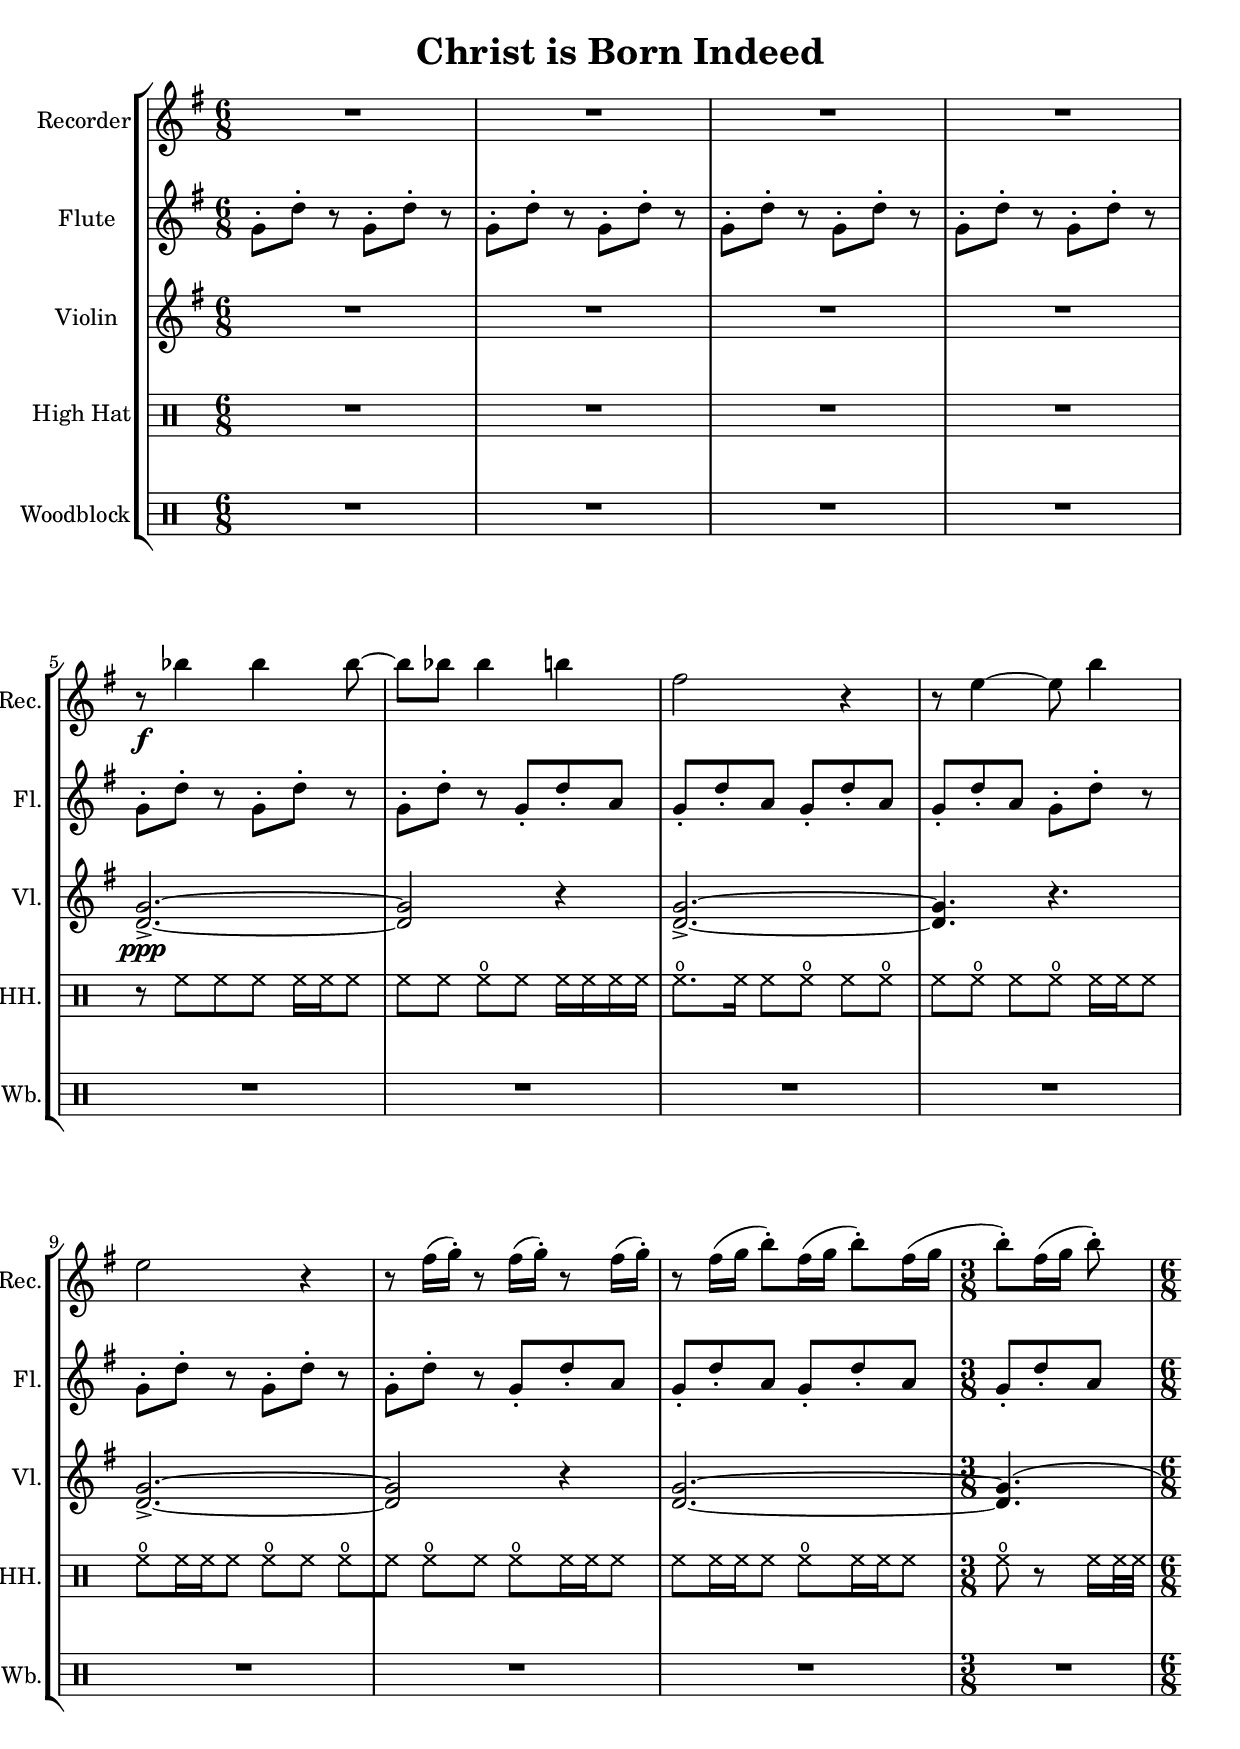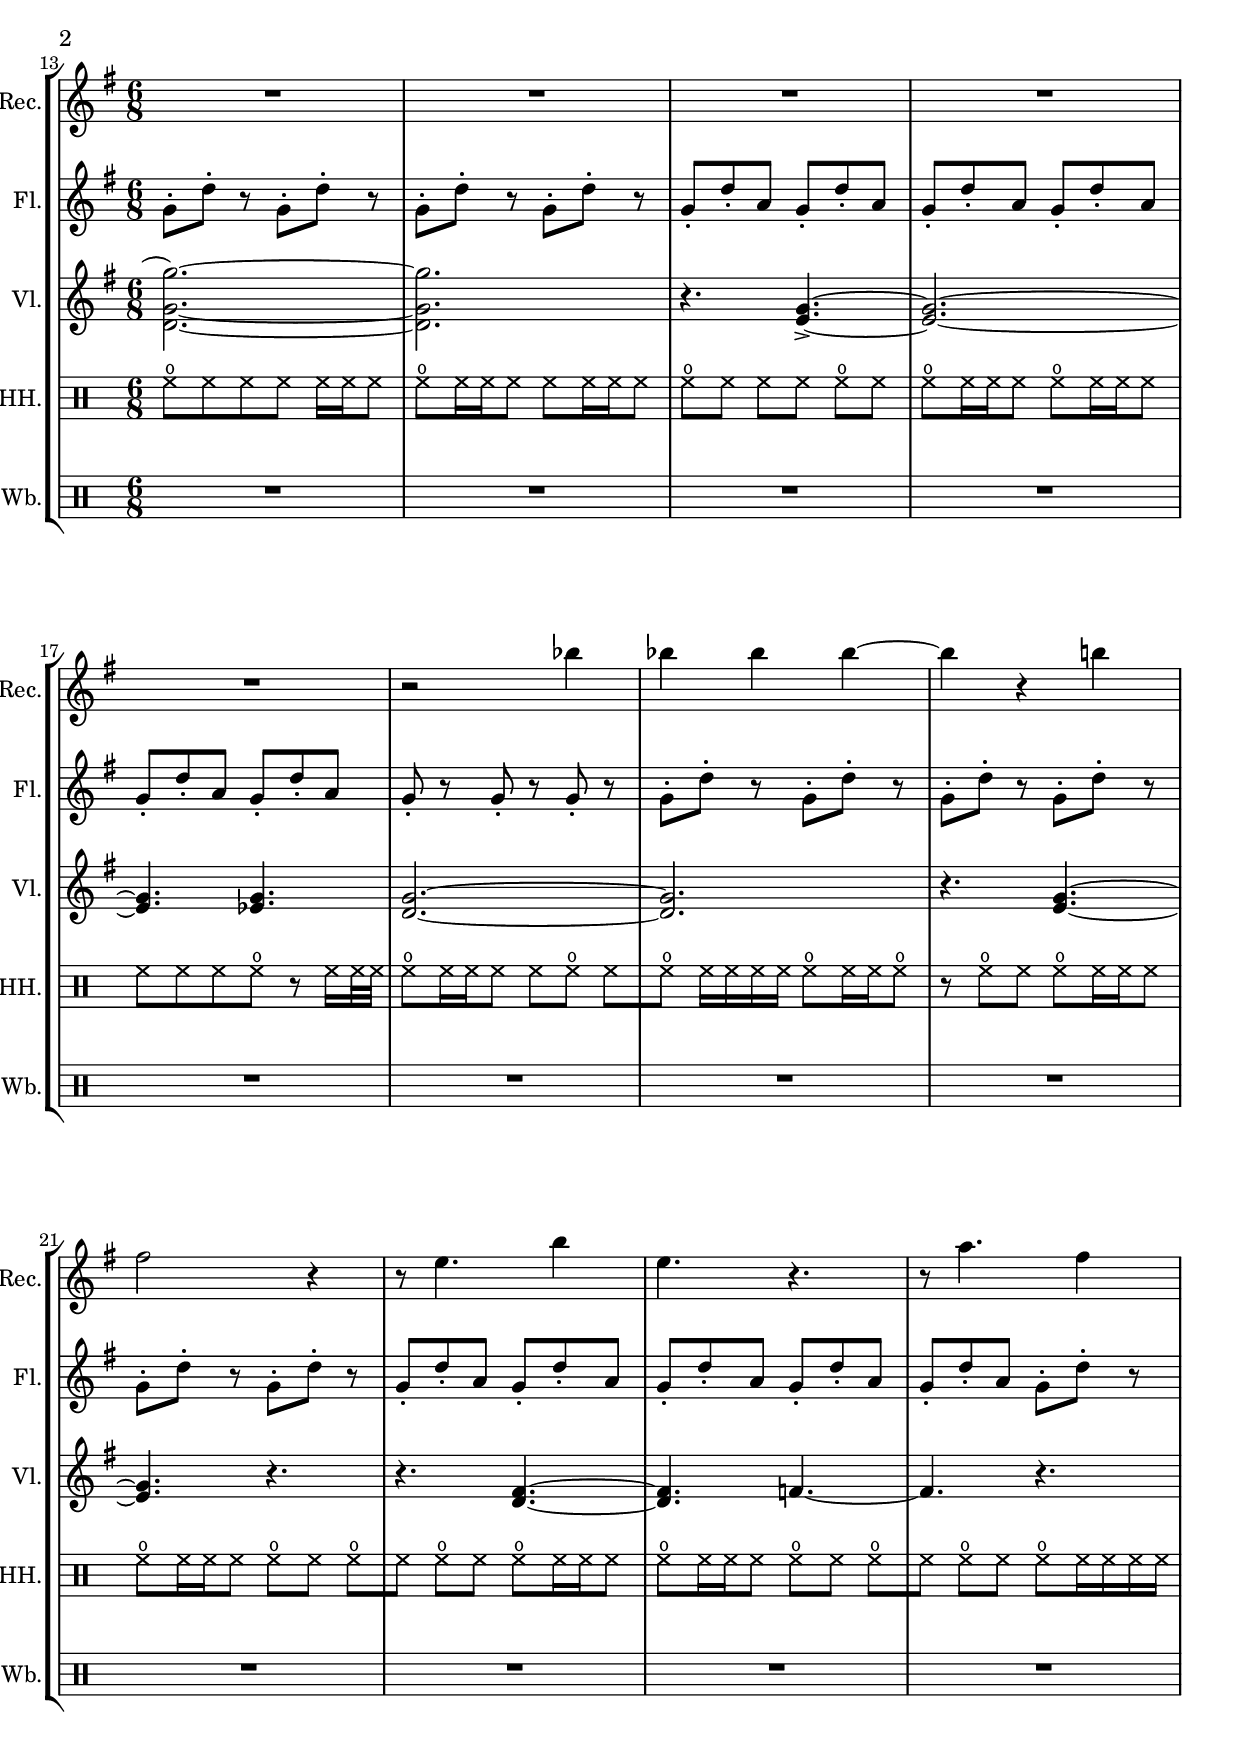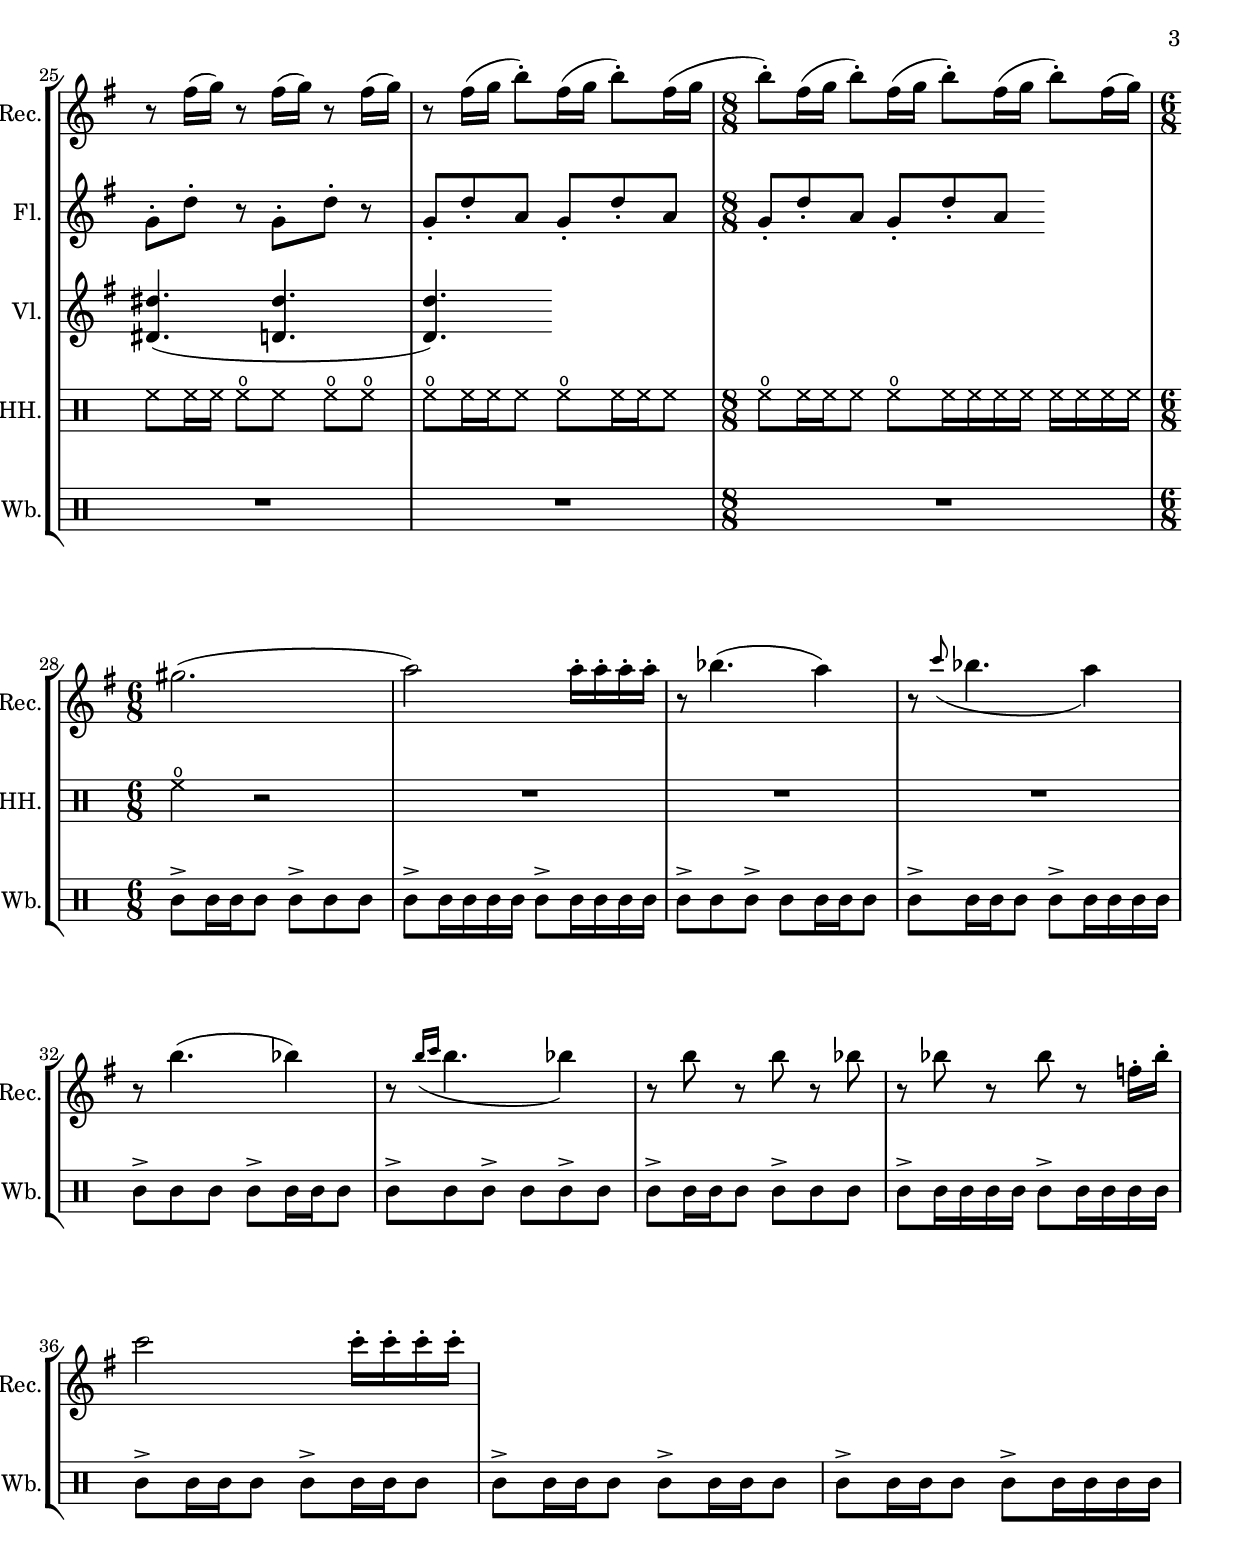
\version "2.20.0"  % necessary for upgrading to future LilyPond versions.

\header{
  title = "Christ is Born Indeed"
}

\score {
  \new StaffGroup <<
    \new Staff \with {
      instrumentName = "Recorder"
      shortInstrumentName = "Rec."
      midiInstrument = #"recorder"
    } \relative c''' {
      \key g \major
      \clef treble
      \time 6/8
      \repeat unfold 4 { R2. }
      \break
      % 5
      r8\f bes4 bes bes8~
      bes8 bes8 bes4 b4
      fis2 r4
      r8 e4~ e8 b'4
      \break
      
      % 9
      e,2 r4
      \repeat unfold 3 { r8 fis16( g-.) }
      r8 fis16([ g] b8-.[) fis16( g] b8-.[) fis16( g]
      \time 3/8
      b8-.)[ fis16( g] b8-.)
      \break
      
      % 13
      \time 6/8
      \repeat unfold 5 { R2. }
      % 18
      r2 bes4
      % 19
      bes4 bes bes~
      % 20
      bes4 r b
      % 21
      fis2 r4
      % 22
      r8 e4. b'4
      % 23
      e,4. r4.
      % 24
      r8 a4. fis4
      \break

      % 25
      \repeat unfold 3 { r8 fis16([ g]) }
      % 26
      r8 fis16([ g] b8-.[) fis16( g] b8-.[) fis16( g]
      % 27
      \time 8/8
      b8-.[) fis16( g] b8-.[) fis16( g] b8-.[) fis16( g] b8-.[) fis16( g])
      \break

      % 28
      \time 6/8
      gis2.(
      % 29
      a2) a16-. a-. a-. a-.
      % 30
      r8 bes4.( a4)
      % 31
      r8 \grace c8( bes4. a4)
      \break
      
      % 32
      r8 b4.( bes4)
      % 33
      r8 \grace { b16( c } b4. bes4)
      % 34
      r8 b r b8 r bes
      % 35
      r bes r bes r f16-. bes-.
      \break

      % 36
      c2 c16-. c-. c-. c-.
    } 
    % End Recorder

    \new Staff \with {
      instrumentName = "Flute"
      shortInstrumentName = "Fl."
      midiInstrument = #"flute"
    } \relative c'' {
      \key g \major
      \clef treble
      \time 6/8
      \repeat unfold 11 { g8-.[ d'-.] r }
      \repeat unfold 4 { g,-. d'-. a }
      % 9
      \repeat unfold 4 { g-.[ d'-.] r }
      \repeat unfold 4 { g,-. d'-. a }
      % 13
      \repeat unfold 4 { g-.[ d'-.] r }
      \repeat unfold 6 { g,-. d'-. a }
      g8-. r g-. r g-. r
      \repeat unfold 6 { g-.[ d'-.] r }
      \repeat unfold 5 { g,-. d'-. a }
      \repeat unfold 3 { g-.[ d'-.] r }
      \repeat unfold 4 { g,-.[ d'-. a] }
    }
    % End Flute

    \new Staff \with {
      instrumentName = "Violin"
      shortInstrumentName = "Vl."
      midiInstrument = #"violin"
    } \relative c'' {
      \key g \major
      \repeat unfold 4 { R2. }
      % 5
      <g d>2.->\ppp~
      <g d>2 r4
      <g d>2.->~
      <g d>4. r4.
      % 9
      <g d>2.->~
      <g d>2 r4
      <g d>2.~
      <g d>4.(
      % 13
      <g d g'>2.)~
      <g d g'>2.
      % 15
      r4.
      <g e>->~
      <g e>2.~
      \break

      % 17
      <g e>4. <g ees>4.
      % 18
      <g d>2.~
      % 19
      <g d>2.

      % 20
      r4. <g e>4.~
      % 21
      <g e>4. r4.
      % 22
      r4. <fis d>4.~
      % 23
      <fis d> <f>~
      % 24
      <f> r
      % 25
      <dis' dis,>( <dis d,>
      % 26
      <d d,>)
    }
    % End Violin

    \new DrumStaff \with {
      instrumentName = "High Hat"
      shortInstrumentName = "HH."
    } \drummode {
      \repeat unfold 4 { R2. }
      % 5
      r8 hihat8[ hh hh] hh16 hh hh8
      % 6
      hh8[ hh8] openhihat[ hh] hh16[ hh hh hh]
      % 7
      openhihat8.[ hh16] hh8[ openhihat]
      \repeat unfold 3 { hh[ openhihat] }
      hh16 hh hh8
      % 9
      openhihat8[ hh16 hh hh8] openhihat[ hh] openhihat[
      % 10
      hh8] openhihat[ hh8] openhihat[ hh16 hh hh8]
      % 11
      hh[ hh16 hh hh8] openhihat[ hh16 hh16 hh8]
      % 12
      openhihat r8 hh16 hh32 hh
      % 13
      openhihat8[ hh8 hh hh ] hh16 hh hh8
      % 14
      openhihat8[ hh16 hh hh8] hh[ hh16 hh hh8]
      % 15
      openhihat[ hh] hh[ hh] openhihat[ hh]
      % 16
      openhihat[ hh16 hh hh8] openhihat8[ hh16 hh hh8]
      % 17
      hh[ hh hh openhihat] r8 hh16 hh32 hh
      % 18
      openhihat8[ hh16 hh hh8] hh[ openhihat] hh[ openhihat]
      % 19
      hh16[ hh hh hh] openhihat8[ hh16 hh openhihat8]
      % 20
      r8 openhihat[ hh] openhihat[ hh16 hh hh8]
      % 21
      openhihat8[ hh16 hh hh8] openhihat[ hh] openhihat[
      % 22
      hh] openhihat[ hh] openhihat[ hh16 hh hh8]
      % 23
      openhihat8[ hh16 hh hh8] openhihat[ hh] openhihat[
      % 24
      hh] openhihat[ hh] openhihat[ hh16 hh16 hh16 hh16]
      % 25
      hh8[ hh16 hh] openhihat8[ hh] openhihat openhihat
      % 26
      openhihat[ hh16 hh hh8] openhihat[ hh16 hh hh8]
      % 27
      openhihat[ hh16 hh hh8] openhihat[ hh16 hh hh hh] hh[ hh hh hh]
      \break

      % 28
      openhihat4 r2
      % 29
      R1 * 6/8 * 3
    }
    % End Hi Hat
    
    \new DrumStaff \with {
      instrumentName = "Woodblock"
      shortInstrumentName = "Wb."
    } \drummode {
      R1 * 6/8 * 11
      % 12
      R1 * 3/8
      % 13
      R1 * 6/8 * 14
      % 27
      R1 * 8/8
      % 28
      wbl8->[ wbl16 wbl wbl8] wbl-> wbl wbl
      % 29
      wbl->[ wbl16 wbl wbl wbl] wbl8-> wbl16 wbl wbl wbl
      % 30
      wbl8->[ wbl wbl->] wbl[ wbl16 wbl16 wbl8]
      % 31
      wbl->[ wbl16 wbl wbl8] wbl->[ wbl16 wbl wbl wbl]
      \break

      % 32
      wbl8->[ wbl wbl] wbl->[ wbl16 wbl wbl8]
      % 33
      wbl8->[ wbl wbl->] wbl[ wbl-> wbl]
      % 34
      wbl8->[ wbl16 wbl wbl8] wbl->[ wbl wbl]
      % 35
      wbl8->[ wbl16 wbl wbl wbl] wbl8->[ wbl16 wbl wbl wbl]
      \break

      % 36
      \repeat unfold 5 { wbl8->[ wbl16 wbl wbl8] }
      wbl8->[ wbl16 wbl wbl wbl]
    }
    % End Toms
  >>


  \layout {}
  \midi {
    \tempo 4 = 128
  }
}